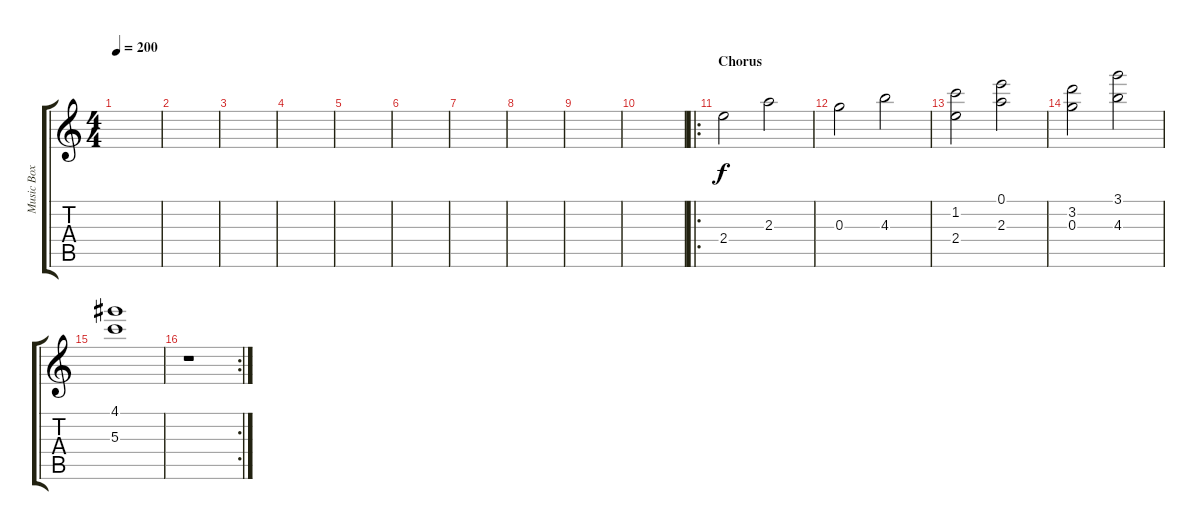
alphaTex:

\track ("Music Box" "Music Box") {instrument musicbox}
\staff {score tabs}
\tuning (E6 B5 G5 D5 A4 E4) {hide}
\ts (4 4)
\tempo 200
\clef g2
\ks c
|
|
|
|
|
|
|
|
|
|
\ro
\section ("" "Chorus")
2.4.2 2.3.2 |
0.3.2 4.3.2 |
(1.2 2.4).2 (0.1 2.3).2 |
(3.2 0.3).2 (3.1 4.3).2 |
(4.1 5.3).1 |
\rc 2
r.1
